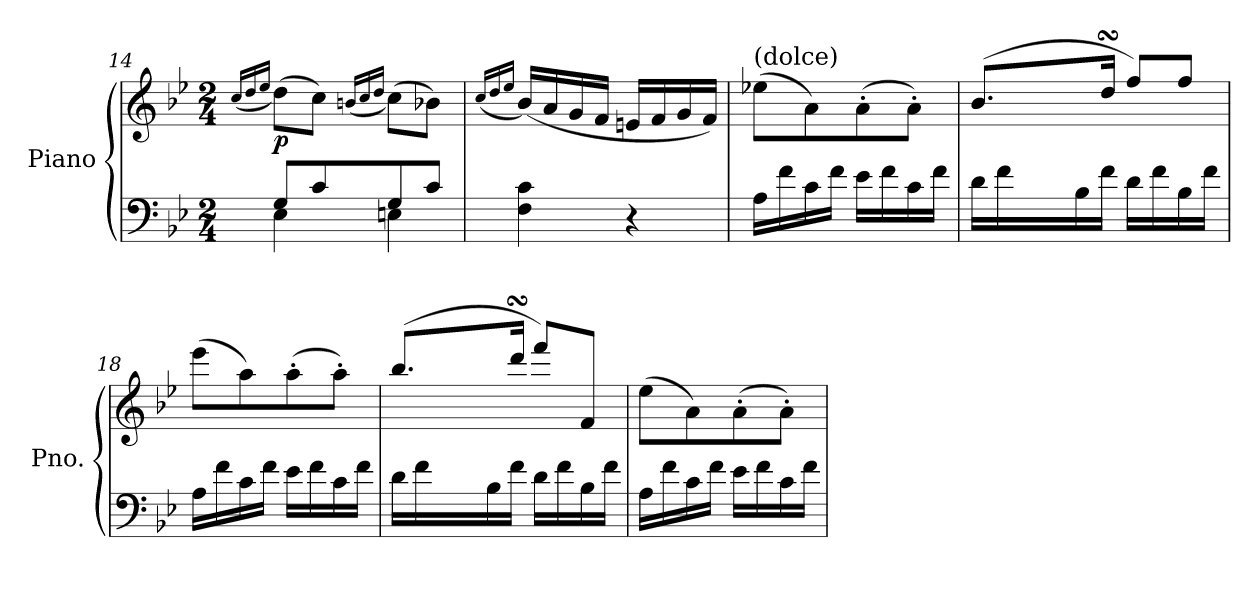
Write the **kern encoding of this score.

**kern	**kern	**dynam
*part1	*part1	*part1
*staff2	*staff1	*staff1/2
*I"Piano	*	*
*I'Pno.	*	*
*clefF4	*clefG2	*
*k[b-e-]	*k[b-e-]	*
*B-:	*B-:	*
*M2/4	*M2/4	*
=14	=14	=14
.	(<16qcc/LL	.
.	16qdd/	.
.	16qee-/JJ	.
*^	*	*
!	!	!	!LO:DY:b
8G/L	4E-\	(>8dd\L)	p
8c/	.	8cc\J)	.
.	.	(<16qbn/LL	.
.	.	16qcc/	.
.	.	16qdd/JJ	.
8G/	4En\	(>8cc\L)	.
8c/J	.	8b-X\J)	.
*v	*v	*	*
=15	=15	=15
.	(<16qcc/LL	.
.	16qdd/	.
.	16qee-/JJ	.
4F\ 4c\	(<16b-/LL)	.
.	16a/	.
.	16g/	.
.	16f/JJ	.
4r	16en/LL	.
.	16f/	.
.	16g/	.
.	16f/JJ)	.
=16	=16	=16
!	!LO:TX:a:t=(dolce)	!
16A\LL	(>8ee-X\L	.
16f\	.	.
16c\	8a\)	.
16f\JJ	.	.
16e-\LL	(>8a'\	.
16f\	.	.
16c\	8a'\J)	.
16f\JJ	.	.
=17	=17	=17
*	*^	*
16d\LL	(>8.b-/L	16.b-LLyy	.
16f\	.	.	.
*	*	*Xbrackettup	*
.	.	96ccLLyy	.
.	.	96b-yy	.
.	.	96aJJyy	.
16B-\	.	16b-yy	.
16f\JJ	16ddsSsS/Jk	16ddJJyy	.
16d\LL	8ff/L)	4ryy	.
16f\	.	.	.
16B-\	8ff/J	.	.
16f\JJ	.	.	.
*	*v	*v	*
=18	=18	=18
16A\LL	(>8eee-\L	.
16f\	.	.
16c\	8aa\)	.
16f\JJ	.	.
16e-\LL	(>8aa'\	.
16f\	.	.
16c\	8aa'\J)	.
16f\JJ	.	.
=19	=19	=19
*	*^	*
16d\LL	(>8.bb-/L	16.bb-LLyy	.
16f\	.	.	.
.	.	96cccLLyy	.
.	.	96bb-yy	.
.	.	96aaJJyy	.
16B-\	.	16bb-yy	.
16f\JJ	16dddsSsS/Jk	16dddJJyy	.
16d\LL	8fff/L)	4ryy	.
16f\	.	.	.
16B-\	8f/J	.	.
16f\JJ	.	.	.
*	*v	*v	*
=20	=20	=20
16A\LL	(>8ee-\L	.
16f\	.	.
16c\	8a\)	.
16f\JJ	.	.
16e-\LL	(>8a'\	.
16f\	.	.
16c\	8a'\J)	.
16f\JJ	.	.
=	=	=
*-	*-	*-
